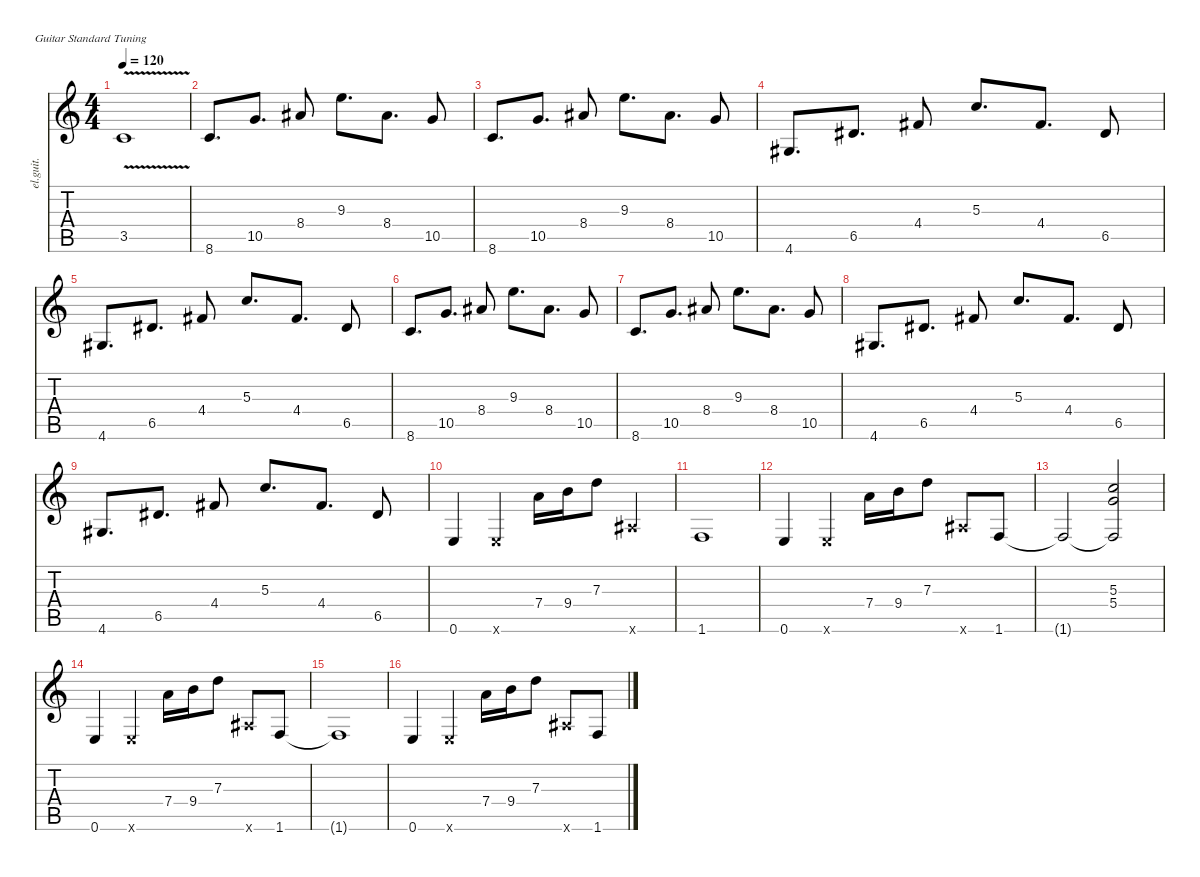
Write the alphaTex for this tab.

\defaultSystemsLayout 4
\hideDynamics
\bracketExtendMode nobrackets
\otherSystemsTrackNameOrientation horizontal
\track ("Joe Rhythm" "el.guit.") {instrument electricguitarclean}
\staff {score tabs}
\tuning (E4 B3 G3 D3 A2 E2)
\ts (4 4)
\tempo 120
\clef g2
\ks c
3.5{v}.1{dy f beam Up} |
8.6.8{d beam Up} 10.5.8{d beam Up} 8.4{acc #}.8{beam Up} 9.3.8{d beam Down} 8.4{acc #}.8{d beam Down} 10.5.8{beam Up} |
8.6.8{d beam Up} 10.5.8{d beam Up} 8.4{acc #}.8{beam Up} 9.3.8{d beam Down} 8.4{acc #}.8{d beam Down} 10.5.8{beam Up} |
4.6{acc #}.8{d beam Up} 6.5{acc #}.8{d beam Up} 4.4{acc #}.8{beam Up} 5.3.8{d beam Up} 4.4{acc #}.8{d beam Up} 6.5{acc #}.8{beam Up} |
4.6{acc #}.8{d beam Up} 6.5{acc #}.8{d beam Up} 4.4{acc #}.8{beam Up} 5.3.8{d beam Up} 4.4{acc #}.8{d beam Up} 6.5{acc #}.8{beam Up} |
8.6.8{d beam Up} 10.5.8{d beam Up} 8.4{acc #}.8{beam Up} 9.3.8{d beam Down} 8.4{acc #}.8{d beam Down} 10.5.8{beam Up} |
8.6.8{d beam Up} 10.5.8{d beam Up} 8.4{acc #}.8{beam Up} 9.3.8{d beam Down} 8.4{acc #}.8{d beam Down} 10.5.8{beam Up} |
4.6{acc #}.8{d beam Up} 6.5{acc #}.8{d beam Up} 4.4{acc #}.8{beam Up} 5.3.8{d beam Up} 4.4{acc #}.8{d beam Up} 6.5{acc #}.8{beam Up} |
4.6{acc #}.8{d beam Up} 6.5{acc #}.8{d beam Up} 4.4{acc #}.8{beam Up} 5.3.8{d beam Up} 4.4{acc #}.8{d beam Up} 6.5{acc #}.8{beam Up} |
0.6.4{beam Up} 0.6{x}.4{beam Up} 7.4.16{beam Down} 9.4.16{beam Down} 7.3.8{beam Down} 6.6{x acc #}.4{beam Up} |
1.6.1{beam Up} |
0.6.4{beam Up} 0.6{x}.4{beam Up} 7.4.16{beam Down} 9.4.16{beam Down} 7.3.8{beam Down} 6.6{x acc #}.8{beam Up} 1.6.8{beam Up} |
1.6{t}.2{beam Up} (5.3 5.4 1.6{t}).2{beam Up} |
0.6.4{beam Up} 0.6{x}.4{beam Up} 7.4.16{beam Down} 9.4.16{beam Down} 7.3.8{beam Down} 6.6{x acc #}.8{beam Up} 1.6.8{beam Up} |
1.6{t}.1{beam Up} |
0.6.4{beam Up} 0.6{x}.4{beam Up} 7.4.16{beam Down} 9.4.16{beam Down} 7.3.8{beam Down} 6.6{x acc #}.8{beam Up} 1.6.8{beam Up}
